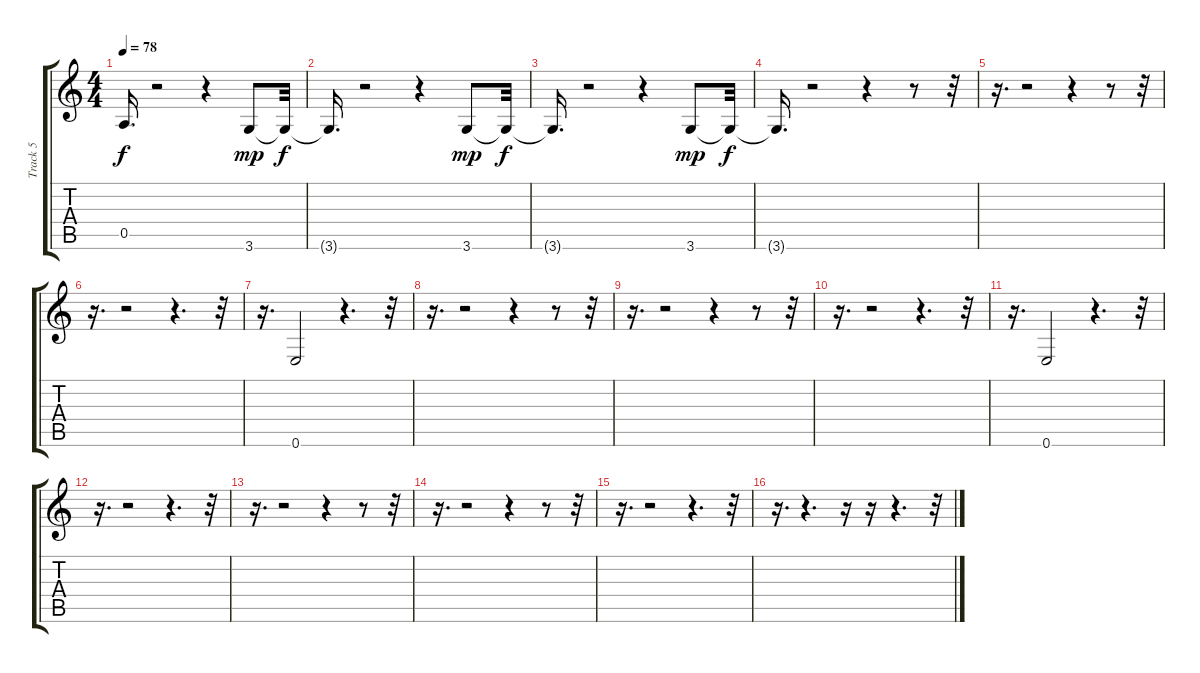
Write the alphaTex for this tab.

\track ("Track 5" "Track 5") {instrument acousticbass}
\staff {score tabs}
\tuning (E4 B3 G3 D3 A2 E2) {hide}
\ts (4 4)
\tempo 78
\clef g2
\ks c
0.5{t}.16{d dy f} r.2 r.4 3.6.8{dy mp} 3.6{t}.32{dy f} |
3.6{t}.16{d} r.2 r.4 3.6.8{dy mp} 3.6{t}.32{dy f} |
3.6{t}.16{d} r.2 r.4 3.6.8{dy mp} 3.6{t}.32{dy f} |
3.6{t}.16{d} r.2 r.4 r.8 r.32 |
r.16{d} r.2 r.4 r.8 r.32 |
r.16{d} r.2 r.4{d} r.32 |
r.16{d} 0.6.2 r.4{d} r.32 |
r.16{d} r.2 r.4 r.8 r.32 |
r.16{d} r.2 r.4 r.8 r.32 |
r.16{d} r.2 r.4{d} r.32 |
r.16{d} 0.6.2 r.4{d} r.32 |
r.16{d} r.2 r.4{d} r.32 |
r.16{d} r.2 r.4 r.8 r.32 |
r.16{d} r.2 r.4 r.8 r.32 |
r.16{d} r.2 r.4{d} r.32 |
r.16{d} r.4{d} r.16 r.16 r.4{d} r.32
